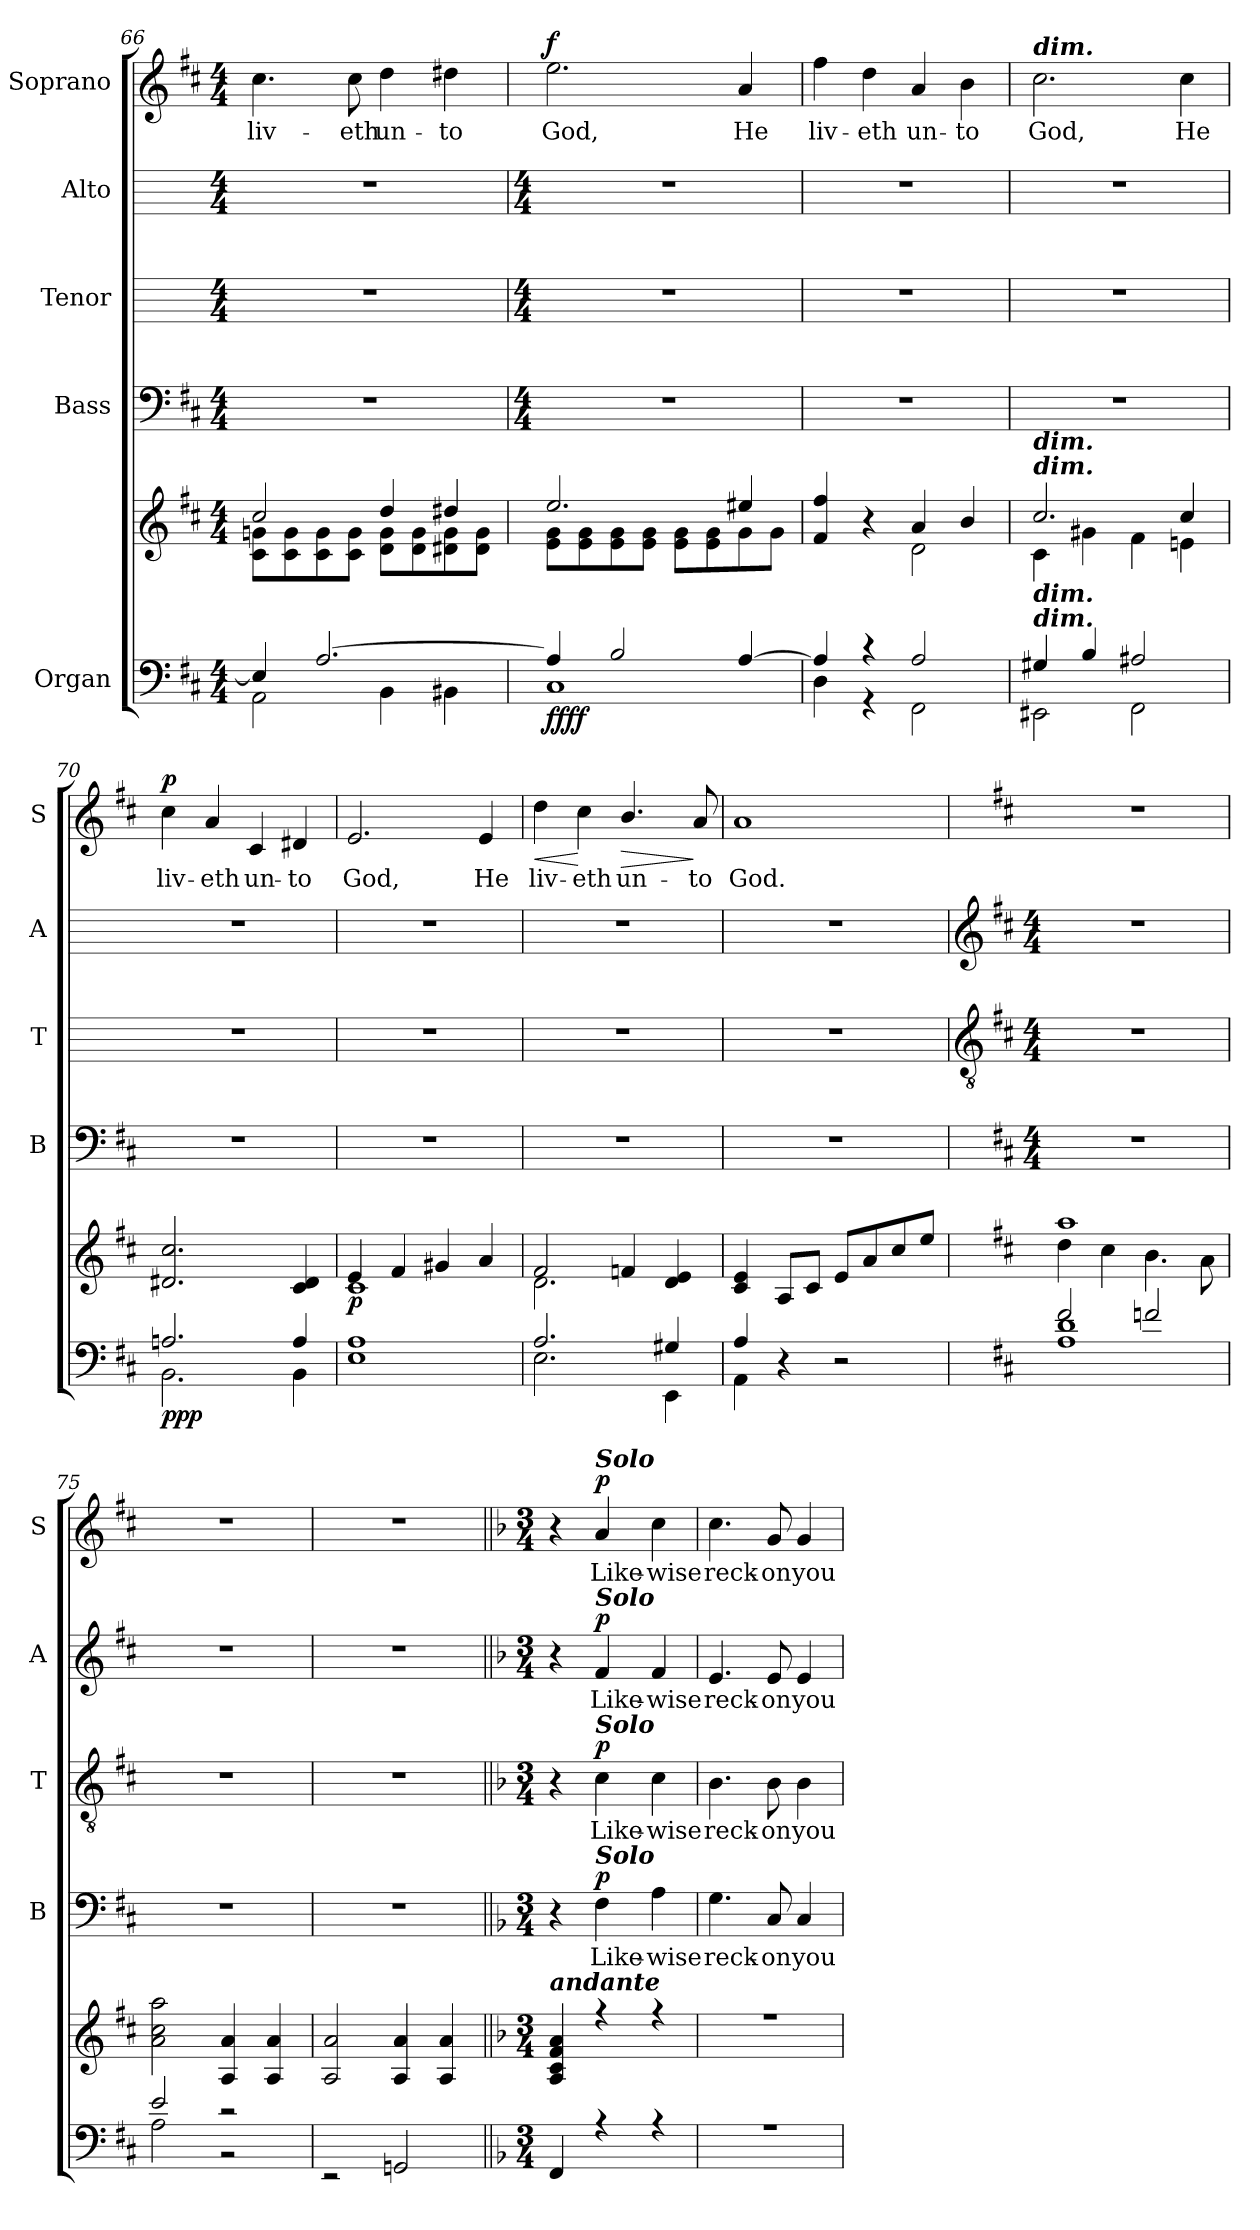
**kern	**kern	**dynam	**kern	**text	**dynam	**kern	**text	**dynam	**kern	**text	**dynam	**kern	**text	**dynam
*part5	*part5	*part5	*part4	*part4	*part4	*part3	*part3	*part3	*part2	*part2	*part2	*part1	*part1	*part1
*staff6	*staff5	*staff5/6	*staff4	*staff4	*staff4	*staff3	*staff3	*staff3	*staff2	*staff2	*staff2	*staff1	*staff1	*staff1
*I"Organ	*	*	*I"Bass	*	*	*I"Tenor	*	*	*I"Alto	*	*	*I"Soprano	*	*
*	*	*	*I'B	*	*	*I'T	*	*	*I'A	*	*	*I'S	*	*
*clefF4	*clefG2	*	*clefF4	*	*	*	*	*	*	*	*	*clefG2	*	*
*k[f#c#]	*k[f#c#]	*	*k[f#c#]	*	*	*	*	*	*	*	*	*k[f#c#]	*	*
*D:	*D:	*	*D:	*	*	*	*	*	*	*	*	*D:	*	*
*M4/4	*M4/4	*	*M4/4	*	*	*M4/4	*	*	*M4/4	*	*	*M4/4	*	*
=66	=66	=66	=66	=66	=66	=66	=66	=66	=66	=66	=66	=66	=66	=66
*^	*^	*	*	*	*	*	*	*	*	*	*	*	*	*
!	!	!	!	!	!	!	!	!	!	!	!	!	!	!	!LO:LY:b	!
4E/]	2AA\	2cc#/	8c#\ 8gn\L	.	1r	.	.	1r	.	.	1r	.	.	4.cc#	liv-	.
.	.	.	8c#\ 8g\	.	.	.	.	.	.	.	.	.	.	.	.	.
[2.A/	.	.	8c#\ 8g\	.	.	.	.	.	.	.	.	.	.	.	.	.
!	!	!	!	!	!	!	!	!	!	!	!	!	!	!	!LO:LY:b	!
.	.	.	8c#\ 8g\J	.	.	.	.	.	.	.	.	.	.	8cc#	-eth	.
!	!	!	!	!	!	!	!	!	!	!	!	!	!	!	!LO:LY:b	!
.	4BB\	4dd/	8d\ 8g\L	.	.	.	.	.	.	.	.	.	.	4dd	un-	.
.	.	.	8d\ 8g\	.	.	.	.	.	.	.	.	.	.	.	.	.
!	!	!	!	!	!	!	!	!	!	!	!	!	!	!	!LO:LY:b	!
.	4BB#X\	4dd#X/	8d#X\ 8g\	.	.	.	.	.	.	.	.	.	.	4dd#X	-to	.
.	.	.	8d#\ 8g\J	.	.	.	.	.	.	.	.	.	.	.	.	.
!!LO:LB:g=z
=67	=67	=67	=67	=67	=67	=67	=67	=67	=67	=67	=67	=67	=67	=67	=67	=67
*	*	*	*	*	*M4/4	*	*	*M4/4	*	*	*M4/4	*	*	*	*	*
!	!	!	!	!LO:DY:b=2	!	!	!	!	!	!	!	!	!	!	!LO:LY:b	!
!	!	!	!	!LO:DY:n=1:b=2	!	!	!	!	!	!	!	!	!	!	!	!
!	!	!	!	!LO:DY:n=2:b	!	!	!	!	!	!	!	!	!	!	!	!
!	!	!	!	!LO:DY:n=3:b	!	!	!	!	!	!	!	!	!	!	!	!LO:DY:b
4A/]	1C#\	2.ee/	8e\ 8g\L	f f f f	1r	.	.	1r	.	.	1r	.	.	2.ee	God,	f
.	.	.	8e\ 8g\	.	.	.	.	.	.	.	.	.	.	.	.	.
2B/	.	.	8e\ 8g\	.	.	.	.	.	.	.	.	.	.	.	.	.
.	.	.	8e\ 8g\J	.	.	.	.	.	.	.	.	.	.	.	.	.
.	.	.	8e\ 8g\L	.	.	.	.	.	.	.	.	.	.	.	.	.
.	.	.	8e\ 8g\	.	.	.	.	.	.	.	.	.	.	.	.	.
!	!	!	!	!	!	!	!	!	!	!	!	!	!	!	!LO:LY:b	!
[4A/	.	4ee#X/	8g\	.	.	.	.	.	.	.	.	.	.	4a	He	.
.	.	.	8g\J	.	.	.	.	.	.	.	.	.	.	.	.	.
=68	=68	=68	=68	=68	=68	=68	=68	=68	=68	=68	=68	=68	=68	=68	=68	=68
!	!	!	!	!	!	!	!	!	!	!	!	!	!	!	!LO:LY:b	!
4A/]	4D\	4f#/ 4ff#/	2ryy	.	1r	.	.	1r	.	.	1r	.	.	4ff#	liv-	.
!	!	!	!	!	!	!	!	!	!	!	!	!	!	!	!LO:LY:b	!
4r	4r	4r	.	.	.	.	.	.	.	.	.	.	.	4dd	-eth	.
!	!	!	!	!	!	!	!	!	!	!	!	!	!	!	!LO:LY:b	!
2A/	2FF#\	4a/	2d\	.	.	.	.	.	.	.	.	.	.	4a	un-	.
!	!	!	!	!	!	!	!	!	!	!	!	!	!	!	!LO:LY:b	!
.	.	4b/	.	.	.	.	.	.	.	.	.	.	.	4b	-to	.
=69	=69	=69	=69	=69	=69	=69	=69	=69	=69	=69	=69	=69	=69	=69	=69	=69
!	!	!	!	!	!	!	!	!	!	!	!	!	!	!LO:TX:a:Bi:t=dim.	!	!
!	!	!LO:TX:a:Bi:t=dim.	!	!	!	!	!	!	!	!	!	!	!	!	!	!
!	!	!LO:TX:a:Bi:t=dim.	!	!	!	!	!	!	!	!	!	!	!	!	!	!
!LO:TX:a:Bi:t=dim.	!	!	!	!	!	!	!	!	!	!	!	!	!	!	!	!
!LO:TX:a:Bi:t=dim.	!	!	!	!	!	!	!	!	!	!	!	!	!	!	!	!
!	!	!	!	!	!	!	!	!	!	!	!	!	!	!	!LO:LY:b	!
4G#X/	2EE#X\	2.cc#/	4c#\	.	1r	.	.	1r	.	.	1r	.	.	2.cc#	God,	.
4B/	.	.	4g#X\	.	.	.	.	.	.	.	.	.	.	.	.	.
2A#X/	2FF#\	.	4f#\	.	.	.	.	.	.	.	.	.	.	.	.	.
!	!	!	!	!	!	!	!	!	!	!	!	!	!	!	!LO:LY:b	!
.	.	4cc#/	4en\	.	.	.	.	.	.	.	.	.	.	4cc#	He	.
=70	=70	=70	=70	=70	=70	=70	=70	=70	=70	=70	=70	=70	=70	=70	=70	=70
!	!	!	!	!LO:DY:b=2	!	!	!	!	!	!	!	!	!	!	!LO:LY:b	!
!	!	!	!	!LO:DY:n=1:b=2	!	!	!	!	!	!	!	!	!	!	!	!
!	!	!	!	!LO:DY:n=2:b	!	!	!	!	!	!	!	!	!	!	!	!LO:DY:b
2.An/	2.BB\	2.d#X/ 2.cc#/	1ryy	p p p	1r	.	.	1r	.	.	1r	.	.	4cc#	liv-	p
!	!	!	!	!	!	!	!	!	!	!	!	!	!	!	!LO:LY:b	!
.	.	.	.	.	.	.	.	.	.	.	.	.	.	4a	-eth	.
!	!	!	!	!	!	!	!	!	!	!	!	!	!	!	!LO:LY:b	!
.	.	.	.	.	.	.	.	.	.	.	.	.	.	4c#	un-	.
!	!	!	!	!	!	!	!	!	!	!	!	!	!	!	!LO:LY:b	!
4A/	4BB\	4c#/ 4d#/	.	.	.	.	.	.	.	.	.	.	.	4d#X	-to	.
=71	=71	=71	=71	=71	=71	=71	=71	=71	=71	=71	=71	=71	=71	=71	=71	=71
!	!	!	!	!LO:DY:b	!	!	!	!	!	!	!	!	!	!	!LO:LY:b	!
1A/	1E\	4e/	1c#\	p	1r	.	.	1r	.	.	1r	.	.	2.e	God,	.
.	.	4f#/	.	.	.	.	.	.	.	.	.	.	.	.	.	.
.	.	4g#X/	.	.	.	.	.	.	.	.	.	.	.	.	.	.
!	!	!	!	!	!	!	!	!	!	!	!	!	!	!	!LO:LY:b	!
.	.	4a/	.	.	.	.	.	.	.	.	.	.	.	4e	He	.
=72	=72	=72	=72	=72	=72	=72	=72	=72	=72	=72	=72	=72	=72	=72	=72	=72
!	!	!	!	!	!	!	!	!	!	!	!	!	!	!	!LO:LY:b	!LO:HP:b
2.A/	2.E\	2f#/	2.d\	.	1r	.	.	1r	.	.	1r	.	.	4dd	liv-	<
!	!	!	!	!	!	!	!	!	!	!	!	!	!	!	!LO:LY:b	!
.	.	.	.	.	.	.	.	.	.	.	.	.	.	4cc#	-eth	[
!	!	!	!	!	!	!	!	!	!	!	!	!	!	!	!LO:LY:b	!LO:HP:b
.	.	4fn/	.	.	.	.	.	.	.	.	.	.	.	4.b/	un-	>
4G#X/	4EE\	4d/ 4e/	4ryy	.	.	.	.	.	.	.	.	.	.	.	.	.
!	!	!	!	!	!	!	!	!	!	!	!	!	!	!	!LO:LY:b	!
.	.	.	.	.	.	.	.	.	.	.	.	.	.	8a	-to	]
=73	=73	=73	=73	=73	=73	=73	=73	=73	=73	=73	=73	=73	=73	=73	=73	=73
!	!	!	!	!	!	!	!	!	!	!	!	!	!	!	!LO:LY:b	!
4A/	4AA\	4c#/ 4e/	1ryy	.	1r	.	.	1r	.	.	1r	.	.	1a	God.	.
4r	2.ryy	8A/L	.	.	.	.	.	.	.	.	.	.	.	.	.	.
.	.	8c#/J	.	.	.	.	.	.	.	.	.	.	.	.	.	.
2r	.	8e/L	.	.	.	.	.	.	.	.	.	.	.	.	.	.
.	.	8a/	.	.	.	.	.	.	.	.	.	.	.	.	.	.
.	.	8cc#/	.	.	.	.	.	.	.	.	.	.	.	.	.	.
.	.	8ee/J	.	.	.	.	.	.	.	.	.	.	.	.	.	.
!!LO:LB:g=z
=74	=74	=74	=74	=74	=74	=74	=74	=74	=74	=74	=74	=74	=74	=74	=74	=74
*	*	*	*	*	*	*	*	*clefGv2	*	*	*clefG2	*	*	*	*	*
*	*	*	*	*	*k[f#c#]	*	*	*k[f#c#]	*	*	*k[f#c#]	*	*	*	*	*
*	*	*	*	*	*D:	*	*	*D:	*	*	*D:	*	*	*	*	*
*	*	*	*	*	*M4/4	*	*	*M4/4	*	*	*M4/4	*	*	*	*	*
2f#/	1A\ 1d\	1aa/	4dd\	.	1r	.	.	1r	.	.	1r	.	.	1r	.	.
.	.	.	4cc#\	.	.	.	.	.	.	.	.	.	.	.	.	.
2fn/	.	.	4.b\	.	.	.	.	.	.	.	.	.	.	.	.	.
.	.	.	8a\	.	.	.	.	.	.	.	.	.	.	.	.	.
=75	=75	=75	=75	=75	=75	=75	=75	=75	=75	=75	=75	=75	=75	=75	=75	=75
2e/	2A\	1ryy	2a\ 2cc#\ 2aa\	.	1r	.	.	1r	.	.	1r	.	.	1r	.	.
2r	2r	.	4A/ 4a/	.	.	.	.	.	.	.	.	.	.	.	.	.
.	.	.	4A/ 4a/	.	.	.	.	.	.	.	.	.	.	.	.	.
=76	=76	=76	=76	=76	=76	=76	=76	=76	=76	=76	=76	=76	=76	=76	=76	=76
1ryy	2r	1ryy	2A/ 2a/	.	1r	.	.	1r	.	.	1r	.	.	1r	.	.
.	2GGn/	.	4A/ 4a/	.	.	.	.	.	.	.	.	.	.	.	.	.
.	.	.	4A/ 4a/	.	.	.	.	.	.	.	.	.	.	.	.	.
=77||	=77||	=77||	=77||	=77||	=77||	=77||	=77||	=77||	=77||	=77||	=77||	=77||	=77||	=77||	=77||	=77||
*k[b-]	*	*k[b-]	*	*	*k[b-]	*	*	*k[b-]	*	*	*k[b-]	*	*	*k[b-]	*	*
*F:	*	*F:	*	*	*F:	*	*	*F:	*	*	*F:	*	*	*F:	*	*
*M3/4	*	*M3/4	*	*	*M3/4	*	*	*M3/4	*	*	*M3/4	*	*	*M3/4	*	*
*	*	*MM76	*	*	*	*	*	*	*	*	*	*	*	*	*	*
!	!	!LO:TX:a:Bi:t=andante	!	!	!	!	!	!	!	!	!	!	!	!	!	!
!	!LO:N:vis=1	!	!LO:N:vis=1	!	!	!	!	!	!	!	!	!	!	!	!	!
4FF/	2.ryy	4A/ 4c/ 4f/ 4a/	2.ryy	.	4r	.	.	4r	.	.	4r	.	.	4r	.	.
!	!	!	!	!	!	!	!	!	!	!	!	!	!	!LO:TX:a:Bi:t=Solo	!	!
!	!	!	!	!	!	!	!	!	!	!	!LO:TX:a:Bi:t=Solo	!	!	!	!	!
!	!	!	!	!	!	!	!	!LO:TX:a:Bi:t=Solo	!	!	!	!	!	!	!	!
!	!	!	!	!	!LO:TX:a:Bi:t=Solo	!	!	!	!	!	!	!	!	!	!	!
!	!	!	!	!	!	!LO:LY:b	!LO:DY:b	!	!LO:LY:b	!LO:DY:b	!	!LO:LY:b	!LO:DY:b	!	!LO:LY:b	!LO:DY:b
4r	.	4r	.	.	4F	Like-	p	4c	Like-	p	4f	Like-	p	4a	Like-	p
!	!	!	!	!	!	!LO:LY:b	!	!	!LO:LY:b	!	!	!LO:LY:b	!	!	!LO:LY:b	!
4r	.	4r	.	.	4A	-wise	.	4c	-wise	.	4f	-wise	.	4cc	-wise	.
=78	=78	=78	=78	=78	=78	=78	=78	=78	=78	=78	=78	=78	=78	=78	=78	=78
!LO:N:vis=1	!LO:N:vis=1	!LO:N:vis=1	!LO:N:vis=1	!	!	!LO:LY:b	!	!	!LO:LY:b	!	!	!LO:LY:b	!	!	!LO:LY:b	!
2.r	2.ryy	2.r	2.ryy	.	4.G\	reck-	.	4.B-\	reck-	.	4.e	reck-	.	4.cc	reck-	.
!	!	!	!	!	!	!LO:LY:b	!	!	!LO:LY:b	!	!	!LO:LY:b	!	!	!LO:LY:b	!
.	.	.	.	.	8C	-on	.	8B-	-on	.	8e	-on	.	8g	-on	.
!	!	!	!	!	!	!LO:LY:b	!	!	!LO:LY:b	!	!	!LO:LY:b	!	!	!LO:LY:b	!
.	.	.	.	.	4C	you	.	4B-	you	.	4e	you	.	4g	you	.
*v	*v	*	*	*	*	*	*	*	*	*	*	*	*	*	*	*
*	*v	*v	*	*	*	*	*	*	*	*	*	*	*	*	*
=	=	=	=	=	=	=	=	=	=	=	=	=	=	=
*-	*-	*-	*-	*-	*-	*-	*-	*-	*-	*-	*-	*-	*-	*-
